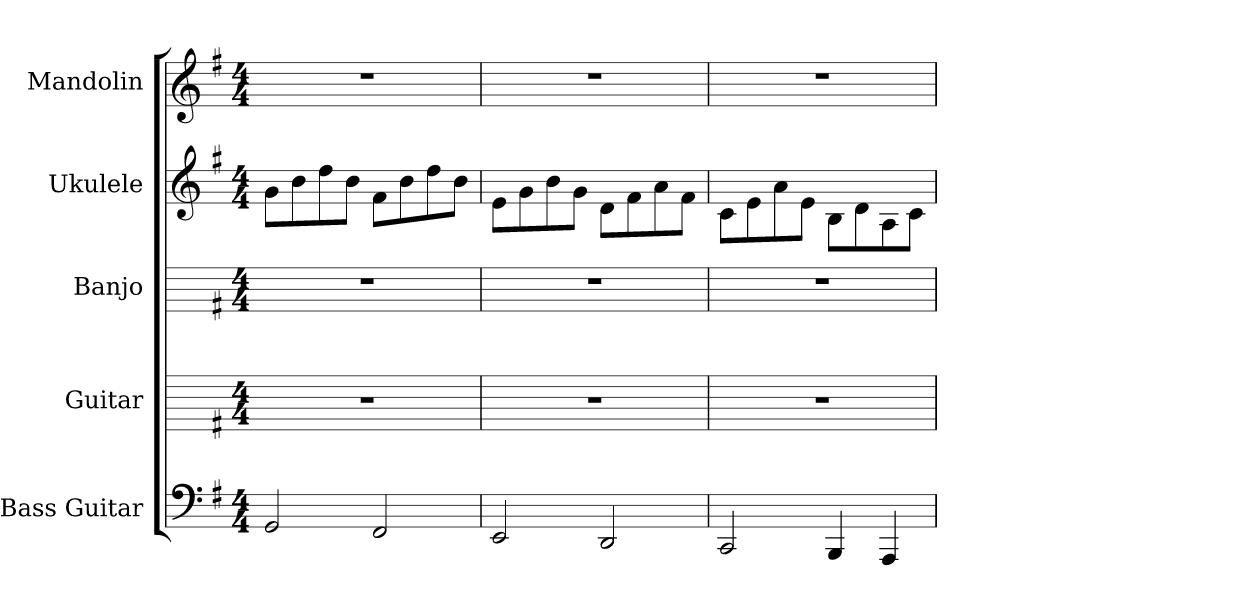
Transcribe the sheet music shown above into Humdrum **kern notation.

**kern	**kern	**kern	**kern	**kern
*part5	*part4	*part3	*part2	*part1
*staff5	*staff4	*staff3	*staff2	*staff1
*I"Bass Guitar	*I"Guitar	*I"Banjo	*I"Ukulele	*I"Mandolin
*I'Bass	*I'Gtr.	*I'Ban.	*I'Uke.	*I'Mand.
!!LO:PB:g=z
*stria4	*stria6	*stria5	*stria4	*
*	*	*	*	*clefG2
*k[f#]	*k[f#]	*k[f#]	*k[f#]	*k[f#]
*G:	*G:	*G:	*G:	*G:
*M4/4	*M4/4	*M4/4	*M4/4	*M4/4
=1	=1	=1	=1	=1
2GGi/	1r	1r	8gi\L	1r
.	.	.	8bi\	.
.	.	.	8ddi\	.
.	.	.	8bi\J	.
2FF#i/	.	.	8f#i\L	.
.	.	.	8bi\	.
.	.	.	8ddi\	.
.	.	.	8bi\J	.
=2	=2	=2	=2	=2
2EEi/	1r	1r	8ei\L	1r
.	.	.	8gi\	.
.	.	.	8bi\	.
.	.	.	8gi\J	.
2DDi/	.	.	8di\L	.
.	.	.	8f#i\	.
.	.	.	8ai\	.
.	.	.	8f#i\J	.
=3	=3	=3	=3	=3
2CCi/	1r	1r	8ci\L	1r
.	.	.	8ei\	.
.	.	.	8ai\	.
.	.	.	8ei\J	.
4BBBi/	.	.	8Bi\L	.
.	.	.	8di\	.
4AAAi/	.	.	8Ai\	.
.	.	.	8ci\J	.
=	=	=	=	=
*-	*-	*-	*-	*-
